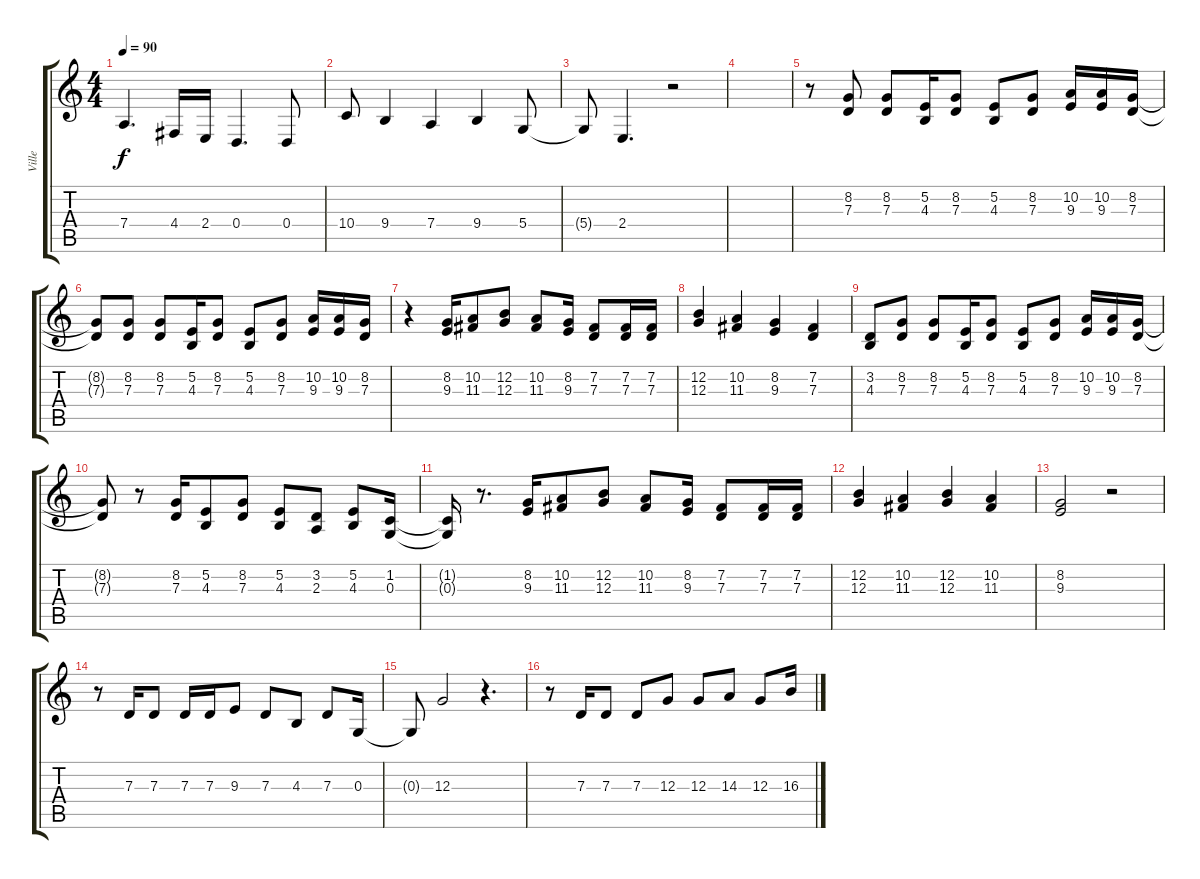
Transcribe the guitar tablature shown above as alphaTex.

\track ("Ville" "Ville") {instrument flute}
\staff {score tabs}
\tuning (E4 B3 G3 D3 A2 E2) {hide}
\ts (4 4)
\tempo 90
\clef g2
\ks c
7.4{t}.4{d dy f} 4.4.16 2.4.16 0.4.4{d} 0.4.8 |
10.4.8 9.4.4 7.4.4 9.4.4 5.4.8 |
5.4{t}.8 2.4.4{d} r.2 |
|
r.8 (8.2 7.3).8 (8.2 7.3).8 (5.2 4.3).16 (8.2 7.3).8 (5.2 4.3).8 (8.2 7.3).8 (10.2 9.3).16 (10.2 9.3).16 (8.2 7.3).16 |
(8.2{t} 7.3{t}).8 (8.2 7.3).8 (8.2 7.3).8 (5.2 4.3).16 (8.2 7.3).8 (5.2 4.3).8 (8.2 7.3).8 (10.2 9.3).16 (10.2 9.3).16 (8.2 7.3).16 |
r.4 (8.2 9.3).16 (10.2 11.3).8 (12.2 12.3).8 (10.2 11.3).8 (8.2 9.3).16 (7.2 7.3).8 (7.2 7.3).16 (7.2 7.3).16 |
(12.2 12.3).4 (10.2 11.3).4 (8.2 9.3).4 (7.2 7.3).4 |
(3.2 4.3).8 (8.2 7.3).8 (8.2 7.3).8 (5.2 4.3).16 (8.2 7.3).8 (5.2 4.3).8 (8.2 7.3).8 (10.2 9.3).16 (10.2 9.3).16 (8.2 7.3).16 |
(8.2{t} 7.3{t}).8 r.8 (8.2 7.3).16 (5.2 4.3).8 (8.2 7.3).8 (5.2 4.3).8 (3.2 2.3).8 (5.2 4.3).8 (1.2 0.3).16 |
(1.2{t} 0.3{t}).16 r.8{d} (8.2 9.3).16 (10.2 11.3).8 (12.2 12.3).8 (10.2 11.3).8 (8.2 9.3).16 (7.2 7.3).8 (7.2 7.3).16 (7.2 7.3).16 |
(12.2 12.3).4 (10.2 11.3).4 (12.2 12.3).4 (10.2 11.3).4 |
(8.2 9.3).2 r.2 |
r.8 7.3.16 7.3.8 7.3.16 7.3.16 9.3.8 7.3.8 4.3.8 7.3.8 0.3.16 |
0.3{t}.8 12.3.2 r.4{d} |
r.8 7.3.16 7.3.8 7.3.8 12.3.8 12.3.8 14.3.8 12.3.8 16.3.16
